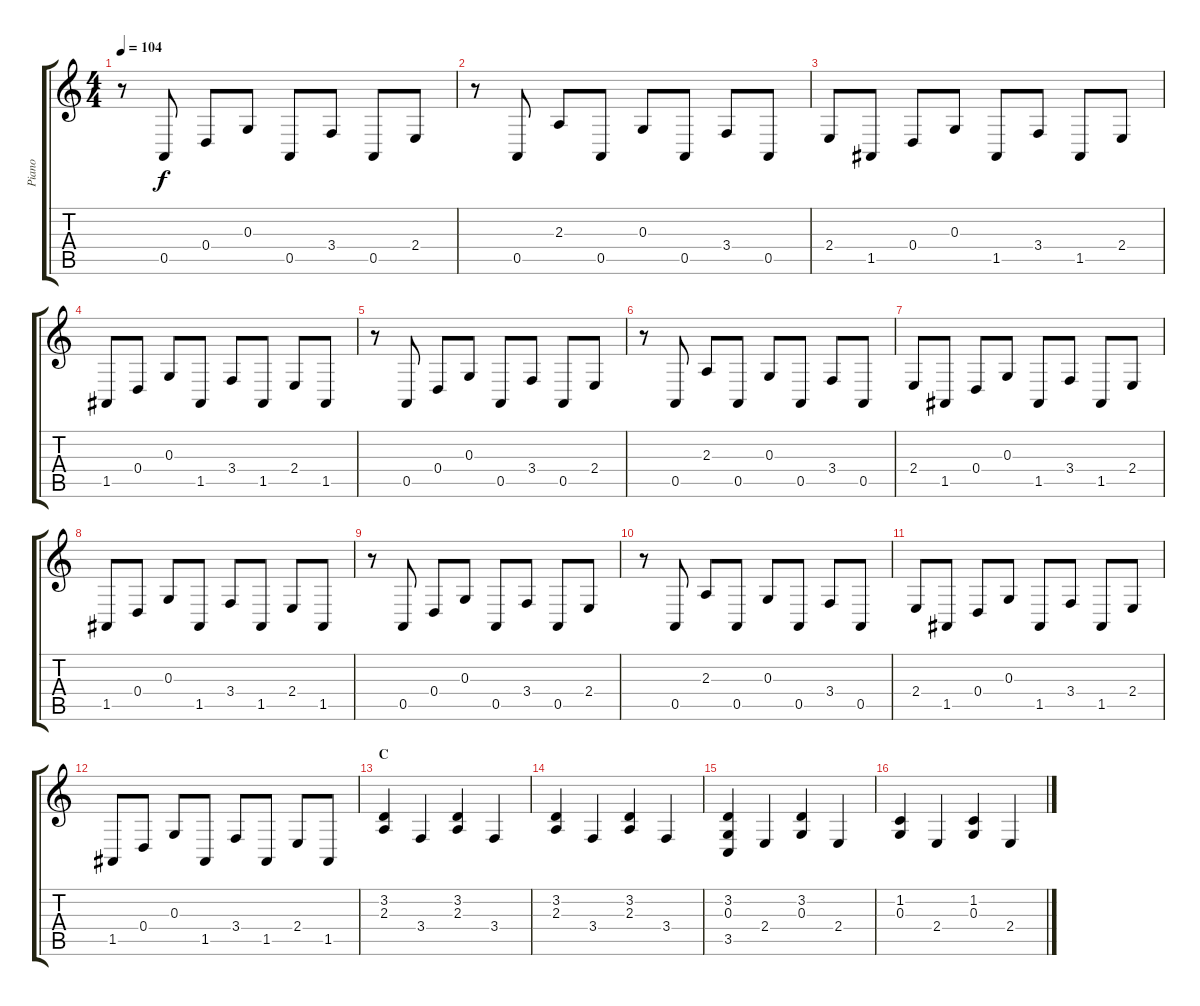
\track ("Piano" "Piano") {instrument acousticgrandpiano}
\staff {score tabs}
\tuning (E4 B3 G3 D3 A2 E2) {hide}
\ts (4 4)
\tempo 104
\clef g2
\ks c
r.8{dy f} 0.5.8 0.4.8 0.3.8 0.5.8 3.4.8 0.5.8 2.4.8 |
r.8 0.5.8 2.3.8 0.5.8 0.3.8 0.5.8 3.4.8 0.5.8 |
2.4.8 1.5.8 0.4.8 0.3.8 1.5.8 3.4.8 1.5.8 2.4.8 |
1.5.8 0.4.8 0.3.8 1.5.8 3.4.8 1.5.8 2.4.8 1.5.8 |
r.8 0.5.8 0.4.8 0.3.8 0.5.8 3.4.8 0.5.8 2.4.8 |
r.8 0.5.8 2.3.8 0.5.8 0.3.8 0.5.8 3.4.8 0.5.8 |
2.4.8 1.5.8 0.4.8 0.3.8 1.5.8 3.4.8 1.5.8 2.4.8 |
1.5.8 0.4.8 0.3.8 1.5.8 3.4.8 1.5.8 2.4.8 1.5.8 |
r.8 0.5.8 0.4.8 0.3.8 0.5.8 3.4.8 0.5.8 2.4.8 |
r.8 0.5.8 2.3.8 0.5.8 0.3.8 0.5.8 3.4.8 0.5.8 |
2.4.8 1.5.8 0.4.8 0.3.8 1.5.8 3.4.8 1.5.8 2.4.8 |
1.5.8 0.4.8 0.3.8 1.5.8 3.4.8 1.5.8 2.4.8 1.5.8 |
\section ("" "C")
(3.2 2.3).4 3.4.4 (3.2 2.3).4 3.4.4 |
(3.2 2.3).4 3.4.4 (3.2 2.3).4 3.4.4 |
(3.2 0.3 3.5).4 2.4.4 (3.2 0.3).4 2.4.4 |
(1.2 0.3).4 2.4.4 (1.2 0.3).4 2.4.4
